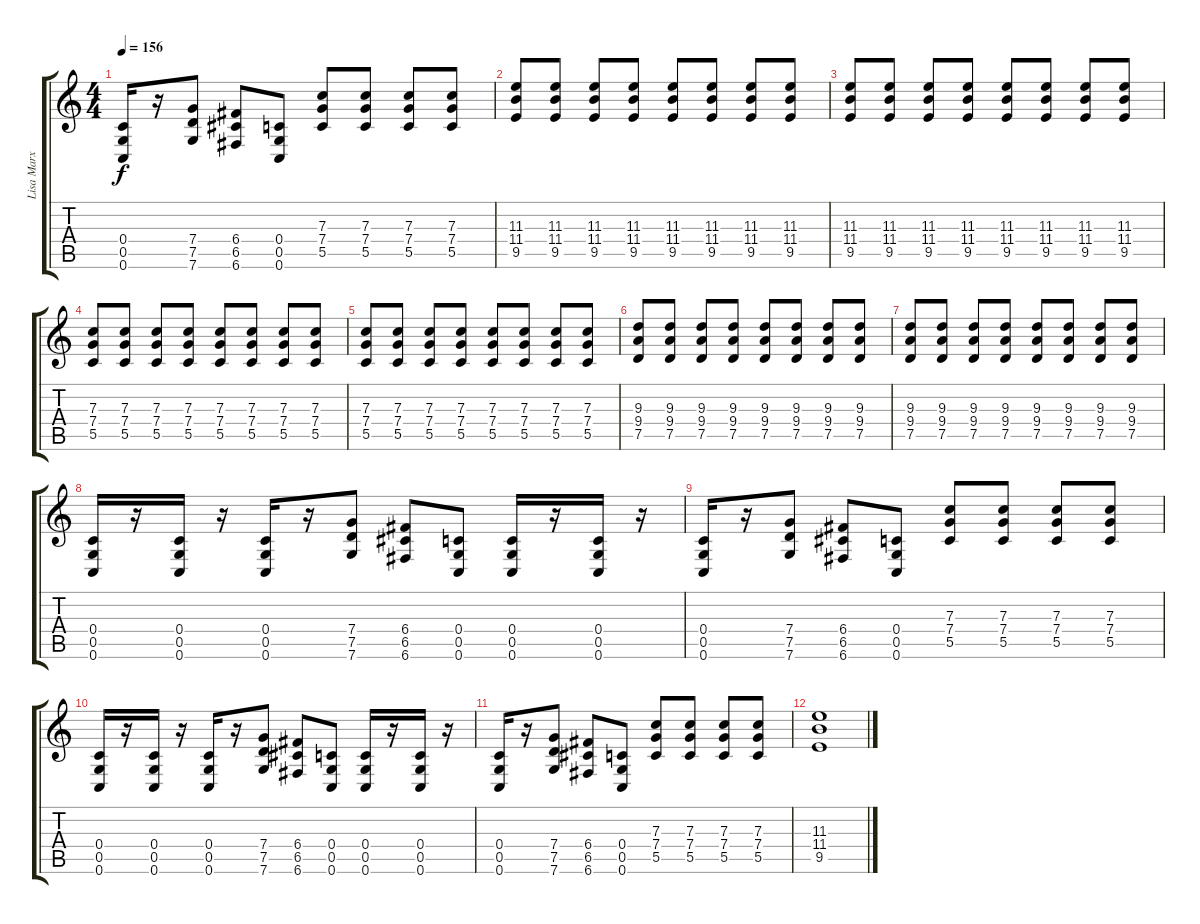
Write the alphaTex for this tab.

\track ("Lisa Marx" "Lisa Marx") {instrument distortionguitar}
\staff {score tabs}
\tuning (D4 A3 F3 C3 G2 C2) {hide}
\ts (4 4)
\tempo 156
\clef g2
\ks c
(0.4 0.5 0.6).16{dy f} r.16 (7.4 7.5 7.6).8 (6.4 6.5 6.6).8 (0.4 0.5 0.6).8 (7.3 7.4 5.5).8 (7.3 7.4 5.5).8 (7.3 7.4 5.5).8 (7.3 7.4 5.5).8 |
(11.3 11.4 9.5).8 (11.3 11.4 9.5).8 (11.3 11.4 9.5).8 (11.3 11.4 9.5).8 (11.3 11.4 9.5).8 (11.3 11.4 9.5).8 (11.3 11.4 9.5).8 (11.3 11.4 9.5).8 |
(11.3 11.4 9.5).8 (11.3 11.4 9.5).8 (11.3 11.4 9.5).8 (11.3 11.4 9.5).8 (11.3 11.4 9.5).8 (11.3 11.4 9.5).8 (11.3 11.4 9.5).8 (11.3 11.4 9.5).8 |
(7.3 7.4 5.5).8 (7.3 7.4 5.5).8 (7.3 7.4 5.5).8 (7.3 7.4 5.5).8 (7.3 7.4 5.5).8 (7.3 7.4 5.5).8 (7.3 7.4 5.5).8 (7.3 7.4 5.5).8 |
(7.3 7.4 5.5).8 (7.3 7.4 5.5).8 (7.3 7.4 5.5).8 (7.3 7.4 5.5).8 (7.3 7.4 5.5).8 (7.3 7.4 5.5).8 (7.3 7.4 5.5).8 (7.3 7.4 5.5).8 |
(9.3 9.4 7.5).8 (9.3 9.4 7.5).8 (9.3 9.4 7.5).8 (9.3 9.4 7.5).8 (9.3 9.4 7.5).8 (9.3 9.4 7.5).8 (9.3 9.4 7.5).8 (9.3 9.4 7.5).8 |
(9.3 9.4 7.5).8 (9.3 9.4 7.5).8 (9.3 9.4 7.5).8 (9.3 9.4 7.5).8 (9.3 9.4 7.5).8 (9.3 9.4 7.5).8 (9.3 9.4 7.5).8 (9.3 9.4 7.5).8 |
(0.4 0.5 0.6).16 r.16 (0.4 0.5 0.6).16 r.16 (0.4 0.5 0.6).16 r.16 (7.4 7.5 7.6).8 (6.4 6.5 6.6).8 (0.4 0.5 0.6).8 (0.4 0.5 0.6).16 r.16 (0.4 0.5 0.6).16 r.16 |
(0.4 0.5 0.6).16 r.16 (7.4 7.5 7.6).8 (6.4 6.5 6.6).8 (0.4 0.5 0.6).8 (7.3 7.4 5.5).8 (7.3 7.4 5.5).8 (7.3 7.4 5.5).8 (7.3 7.4 5.5).8 |
(0.4 0.5 0.6).16 r.16 (0.4 0.5 0.6).16 r.16 (0.4 0.5 0.6).16 r.16 (7.4 7.5 7.6).8 (6.4 6.5 6.6).8 (0.4 0.5 0.6).8 (0.4 0.5 0.6).16 r.16 (0.4 0.5 0.6).16 r.16 |
(0.4 0.5 0.6).16 r.16 (7.4 7.5 7.6).8 (6.4 6.5 6.6).8 (0.4 0.5 0.6).8 (7.3 7.4 5.5).8 (7.3 7.4 5.5).8 (7.3 7.4 5.5).8 (7.3 7.4 5.5).8 |
(11.3 11.4 9.5).1
